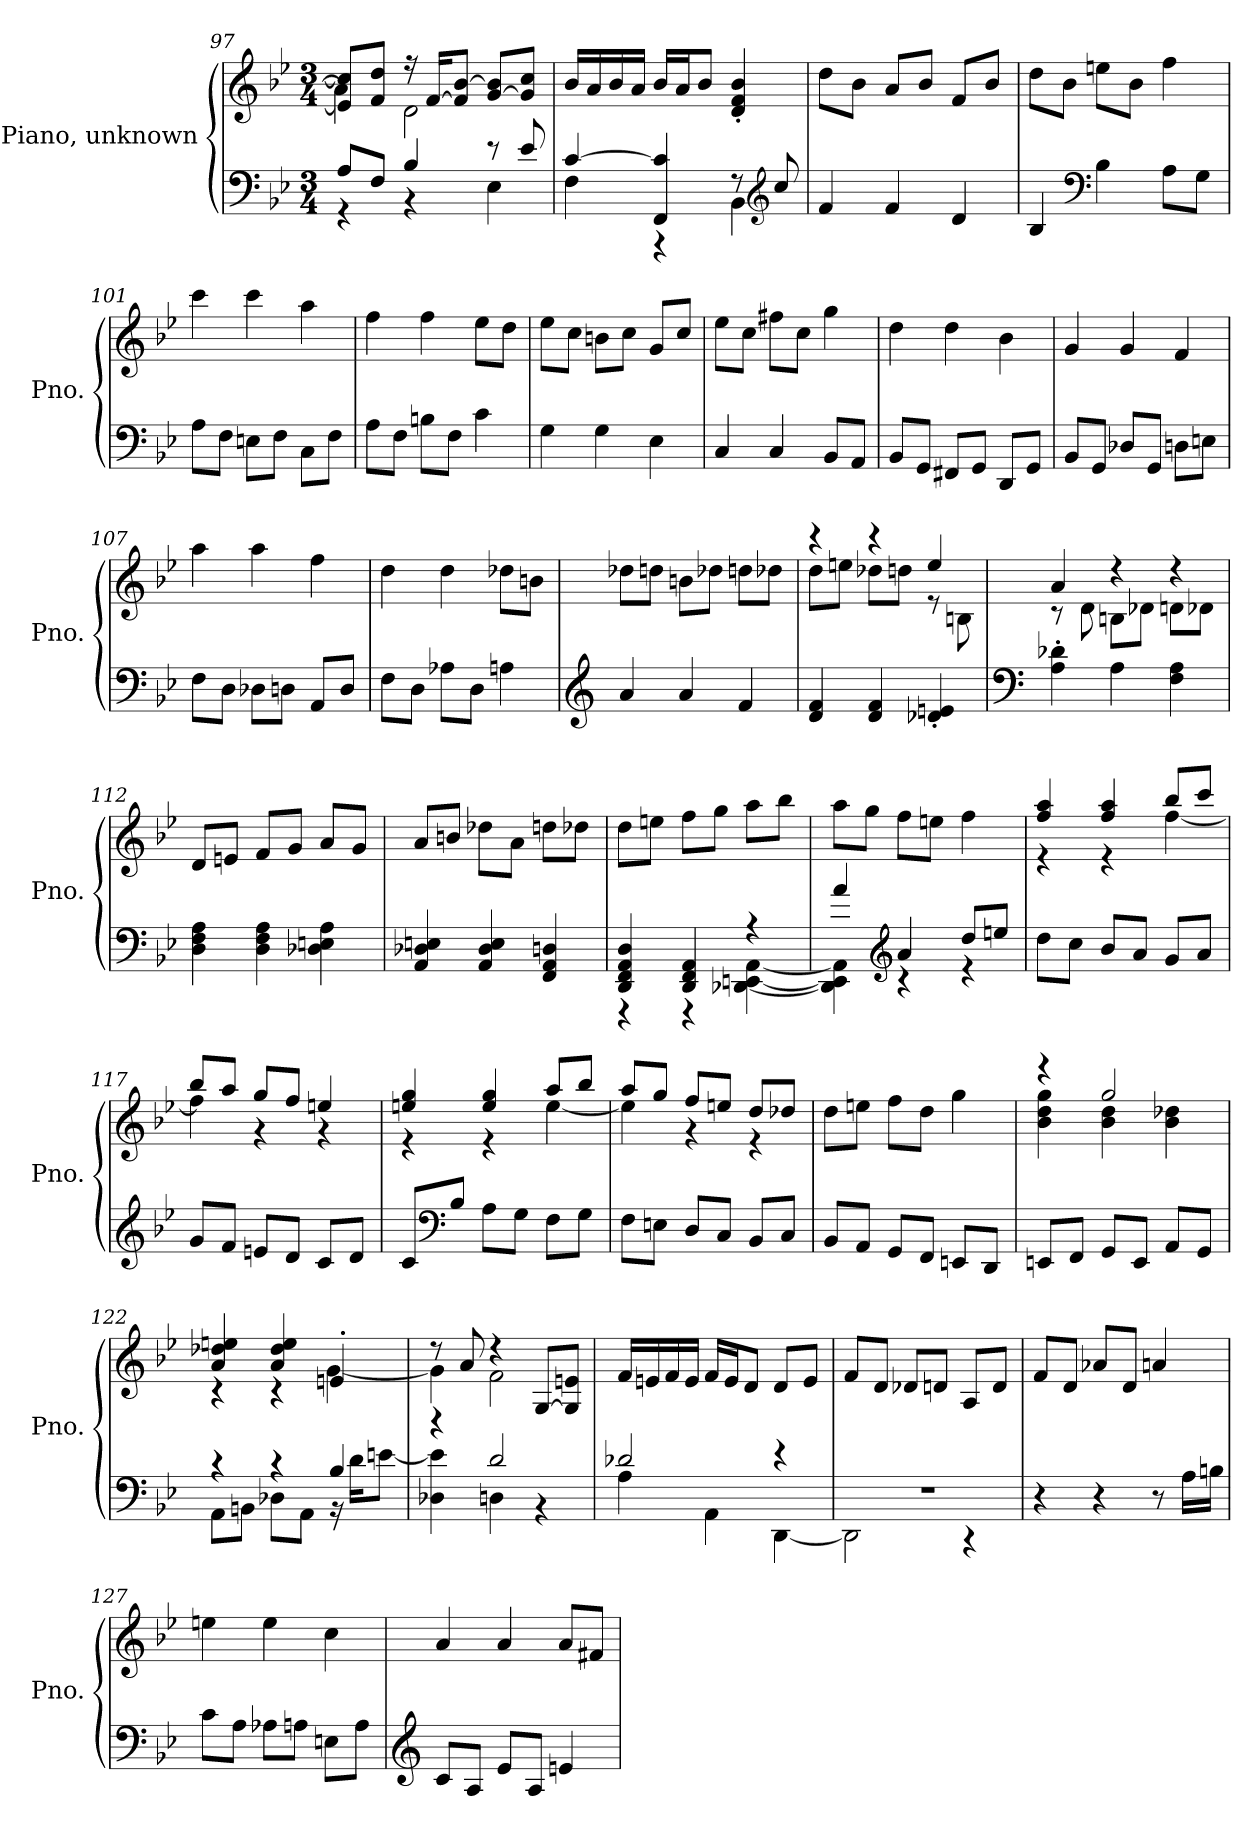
**kern	**kern
*part1	*part1
*staff2	*staff1
*I"Piano, unknown	*
*I'Pno.	*
!!LO:LB:g=z
*clefF4	*clefG2
*k[b-e-]	*k[b-e-]
*M3/4	*M3/4
=97	=97
*^	*^
8A/L	4r	8e-/] 8cc/]L	4a\]
8F/J	.	8f/ 8dd/J	.
4B-/	4r	16r	2d\
.	.	[16f/KL	.
.	.	8f/] [8b-/J	.
8r	4E-\	[8g/ 8b-/]L	.
8e-/	.	8g/] 8cc/J	.
*	*	*v	*v
=98	=98	=98
[4c/	4F\	16b-/LL
.	.	16a/
.	.	16b-/
.	.	16a/JJ
4FF/ 4c/]	4r	16b-/LL
.	.	16a/J
.	.	8b-/J
8r	4BB-\	4d/' 4f/' 4b-/'
*clefG2	*	*
8cc/	.	.
*v	*v	*
=99	=99
4f/	8dd\L
.	8b-\J
4f/	8a/L
.	8b-/J
4d/	8f/L
.	8b-/J
=100	=100
4B-/	8dd\L
.	8b-\J
*clefF4	*
4B-\	8een\L
.	8b-\J
8A\L	4ff\
8G\J	.
=101	=101
8A\L	4ccc\
8F\J	.
8En\L	4ccc\
8F\J	.
8C\L	4aa\
8F\J	.
!!LO:LB:g=z
=102	=102
8A\L	4ff\
8F\J	.
8Bn\L	4ff\
8F\J	.
4c\	8ee-\L
.	8dd\J
=103	=103
4G\	8ee-\L
.	8cc\J
4G\	8bn\L
.	8cc\J
4E-\	8g/L
.	8cc/J
=104	=104
4C/	8ee-\L
.	8cc\J
4C/	8ff#X\L
.	8cc\J
8BB-/L	4gg\
8AA/J	.
=105	=105
8BB-/L	4dd\
8GG/J	.
8FF#X/L	4dd\
8GG/J	.
8DD/L	4b-\
8GG/J	.
=106	=106
8BB-/L	4g/
8GG/J	.
8D-X/L	4g/
8GG/J	.
8Dn\L	4f/
8En\J	.
!!LO:LB:g=z
=107	=107
8F\L	4aa\
8D\J	.
8D-X\L	4aa\
8Dn\J	.
8AA/L	4ff\
8D/J	.
=108	=108
8F\L	4dd\
8D\J	.
8A-X\L	4dd\
8D\J	.
4An\	8dd-X\L
.	8bn\J
=109	=109
*clefG2	*
4a/	8dd-X\L
.	8ddn\J
4a/	8bn\L
.	8dd-X\J
4f/	8ddn\L
.	8dd-X\J
=110	=110
*	*^
4d/ 4f/	4r	8dd\L
.	.	8een\J
4d/ 4f/	4r	8dd-X\L
.	.	8ddn\J
4d-X/' 4en/'	4ee/	8r
.	.	8Bn\
!!LO:LB:g=z	!!
=111	=111	=111
*clefF4	*	*
4A\' 4d-X\'	4a/	8r
.	.	8d\
4A\	4r	8Bn\L
.	.	8d-X\J
4F\ 4A\	4r	8dn\L
.	.	8d-X\J
*	*v	*v
=112	=112
4D\ 4F\ 4A\	8d/L
.	8en/J
4D\ 4F\ 4A\	8f/L
.	8g/J
4D-X\ 4En\ 4A\	8a/L
.	8g/J
=113	=113
4AA/ 4D-X/ 4En/	8a/L
.	8bn/J
4AA/ 4D-/ 4E/	8dd-X\L
.	8a\J
4FF/ 4AA/ 4Dn/	8ddn\L
.	8dd-X\J
=114	=114
*^	*
4DD/ 4FF/ 4AA/ 4D/	4r	8dd\L
.	.	8een\J
4DD/ 4FF/ 4AA/	4r	8ff\L
.	.	8gg\J
4r	[4DD-X\ [4EEn\ [4AA\	8aa\L
.	.	8bb-\J
!!LO:LB:g=z
=115	=115	=115
4a/	4DD-\] 4EE\] 4AA\]	8aa\L
.	.	8gg\J
*clefG2	*	*
4a/	4r	8ff\L
.	.	8een\J
8dd/L	4r	4ff\
8een/J	.	.
*v	*v	*
=116	=116
*	*^
8dd\L	4ff/ 4aa/	4r
8cc\J	.	.
8b-/L	4ff/ 4aa/	4r
8a/J	.	.
8g/L	8bb-/L	[4ff\
8a/J	8ccc/J	.
=117	=117	=117
8g/L	8bb-/L	4ff\]
8f/J	8aa/J	.
8en/L	8gg/L	4r
8d/J	8ff/J	.
8c/L	4een/	4r
8d/J	.	.
=118	=118	=118
8c/L	4een/ 4gg/	4r
*clefF4	*	*
8B-/J	.	.
8A\L	4ee/ 4gg/	4r
8G\J	.	.
8F\L	8aa/L	[4ee\
8G\J	8bb-/J	.
=119	=119	=119
8F\L	8aa/L	4ee\]
8En\J	8gg/J	.
8D/L	8ff/L	4r
8C/J	8een/J	.
8BB-/L	8dd/L	4r
8C/J	8dd-X/J	.
*	*v	*v
!!LO:PB:g=z
=120	=120
8BB-/L	8dd\L
8AA/J	8een\J
8GG/L	8ff\L
8FF/J	8dd\J
8EEn/L	4gg\
8DD/J	.
=121	=121
*	*^
8EEn/L	4r	4b-\ 4dd\ 4gg\
8FF/J	.	.
8GG/L	2gg/	4b-\ 4dd\
8EE/J	.	.
8AA/L	.	4b-\ 4dd-X\
8GG/J	.	.
=122	=122	=122
*^	*	*
4r	8AA\L	4a/ 4dd-X/ 4een/	4r
.	8BBn\J	.	.
4r	8D-X\L	4a/ 4dd-/ 4ee/	4r
.	8AA\J	.	.
4B-/	16r	4en'/	[4g\
.	16d\KL	.	.
.	[8en\J	.	.
=123	=123	=123	=123
4r	4D-X\ 4e\]	8r	4g\]
.	.	8a/	.
2d/	4Dn\	4r	2f\
.	4r	[8G/L	.
.	.	8G/] 8en/J	.
*	*	*v	*v
=124	=124	=124
2d-X/	4A\	16f/LL
.	.	16en/
.	.	16f/
.	.	16e/JJ
.	4AA\	16f/LL
.	.	16e/J
.	.	8d/J
4r	[4DD\	8d/L
.	.	8e/J
!!LO:LB:g=z
=125	=125	=125
2.r	2DD\]	8f/L
.	.	8d/J
.	.	8d-X/L
.	.	8dn/J
.	4r	8A/L
.	.	8d/J
*v	*v	*
=126	=126
4r	8f/L
.	8d/J
4r	8a-X/L
.	8d/J
8r	4an/
16A\LL	.
16Bn\JJ	.
=127	=127
8c\L	4een\
8A\J	.
8A-X\L	4ee\
8An\J	.
8En\L	4cc\
8A\J	.
=128	=128
*clefG2	*
8c/L	4a/
8A/J	.
8e-/L	4a/
8A/J	.
4en/	8a/L
.	8f#X/J
=	=
*-	*-
